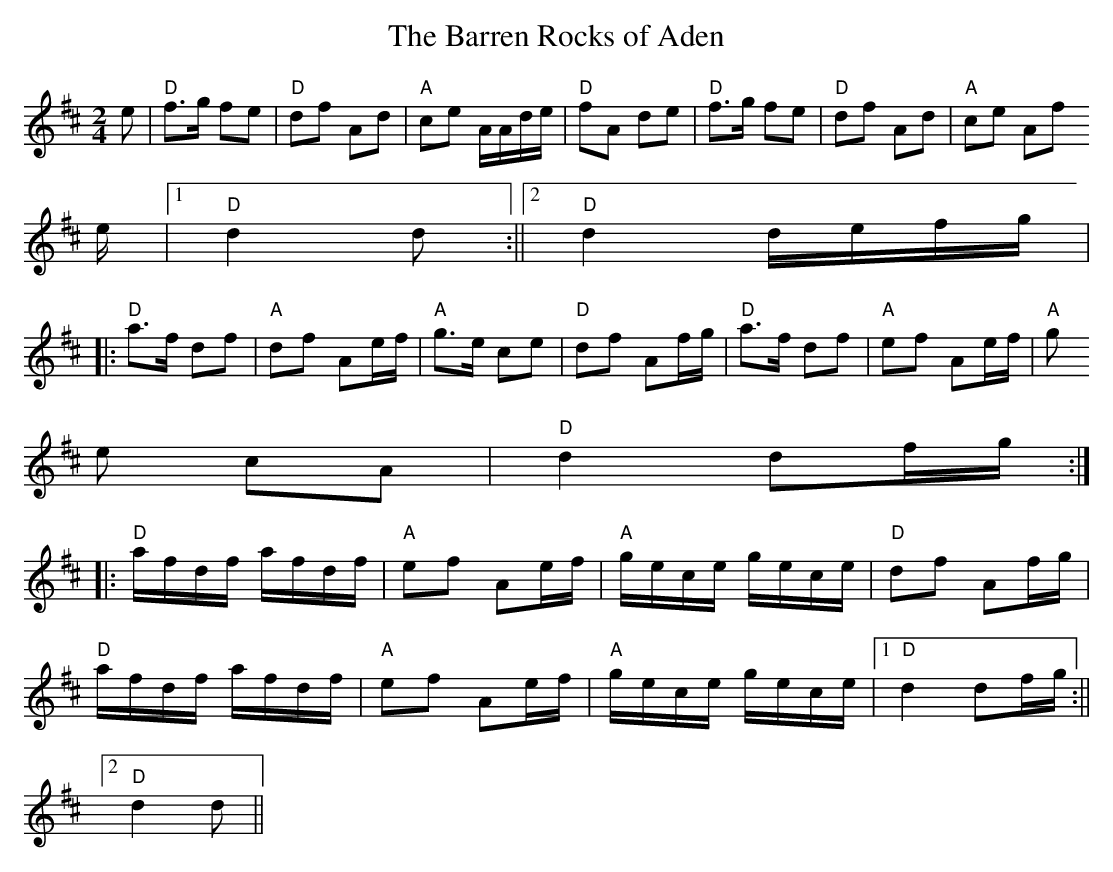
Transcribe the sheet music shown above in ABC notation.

X:1
T:The Barren Rocks of Aden
M:2/4
L:1/8
K:D
e|"D"f>g fe|"D"df Ad|"A"ce A/A/d/e/|"D"fA de|"D"f>g fe|"D"df Ad|"A"ce Af
/e/|1 "D"d2 d:||2 "D"d2 d/e/f/g/|
|:"D"a>f df|"A"df Ae/f/|"A"g>e ce|"D"df Af/g/|"D"a>f df|"A"ef Ae/f/|"A"g
e cA|"D"d2 df/g/:|
|:"D"a/f/d/f/ a/f/d/f/|"A"ef Ae/f/|"A"g/e/c/e/ g/e/c/e/|"D"df Af/g/|
"D"a/f/d/f/ a/f/d/f/|"A"ef Ae/f/|"A"g/e/c/e/ g/e/c/e/|1 "D"d2 df/g/:||2
"D"d2 d||
